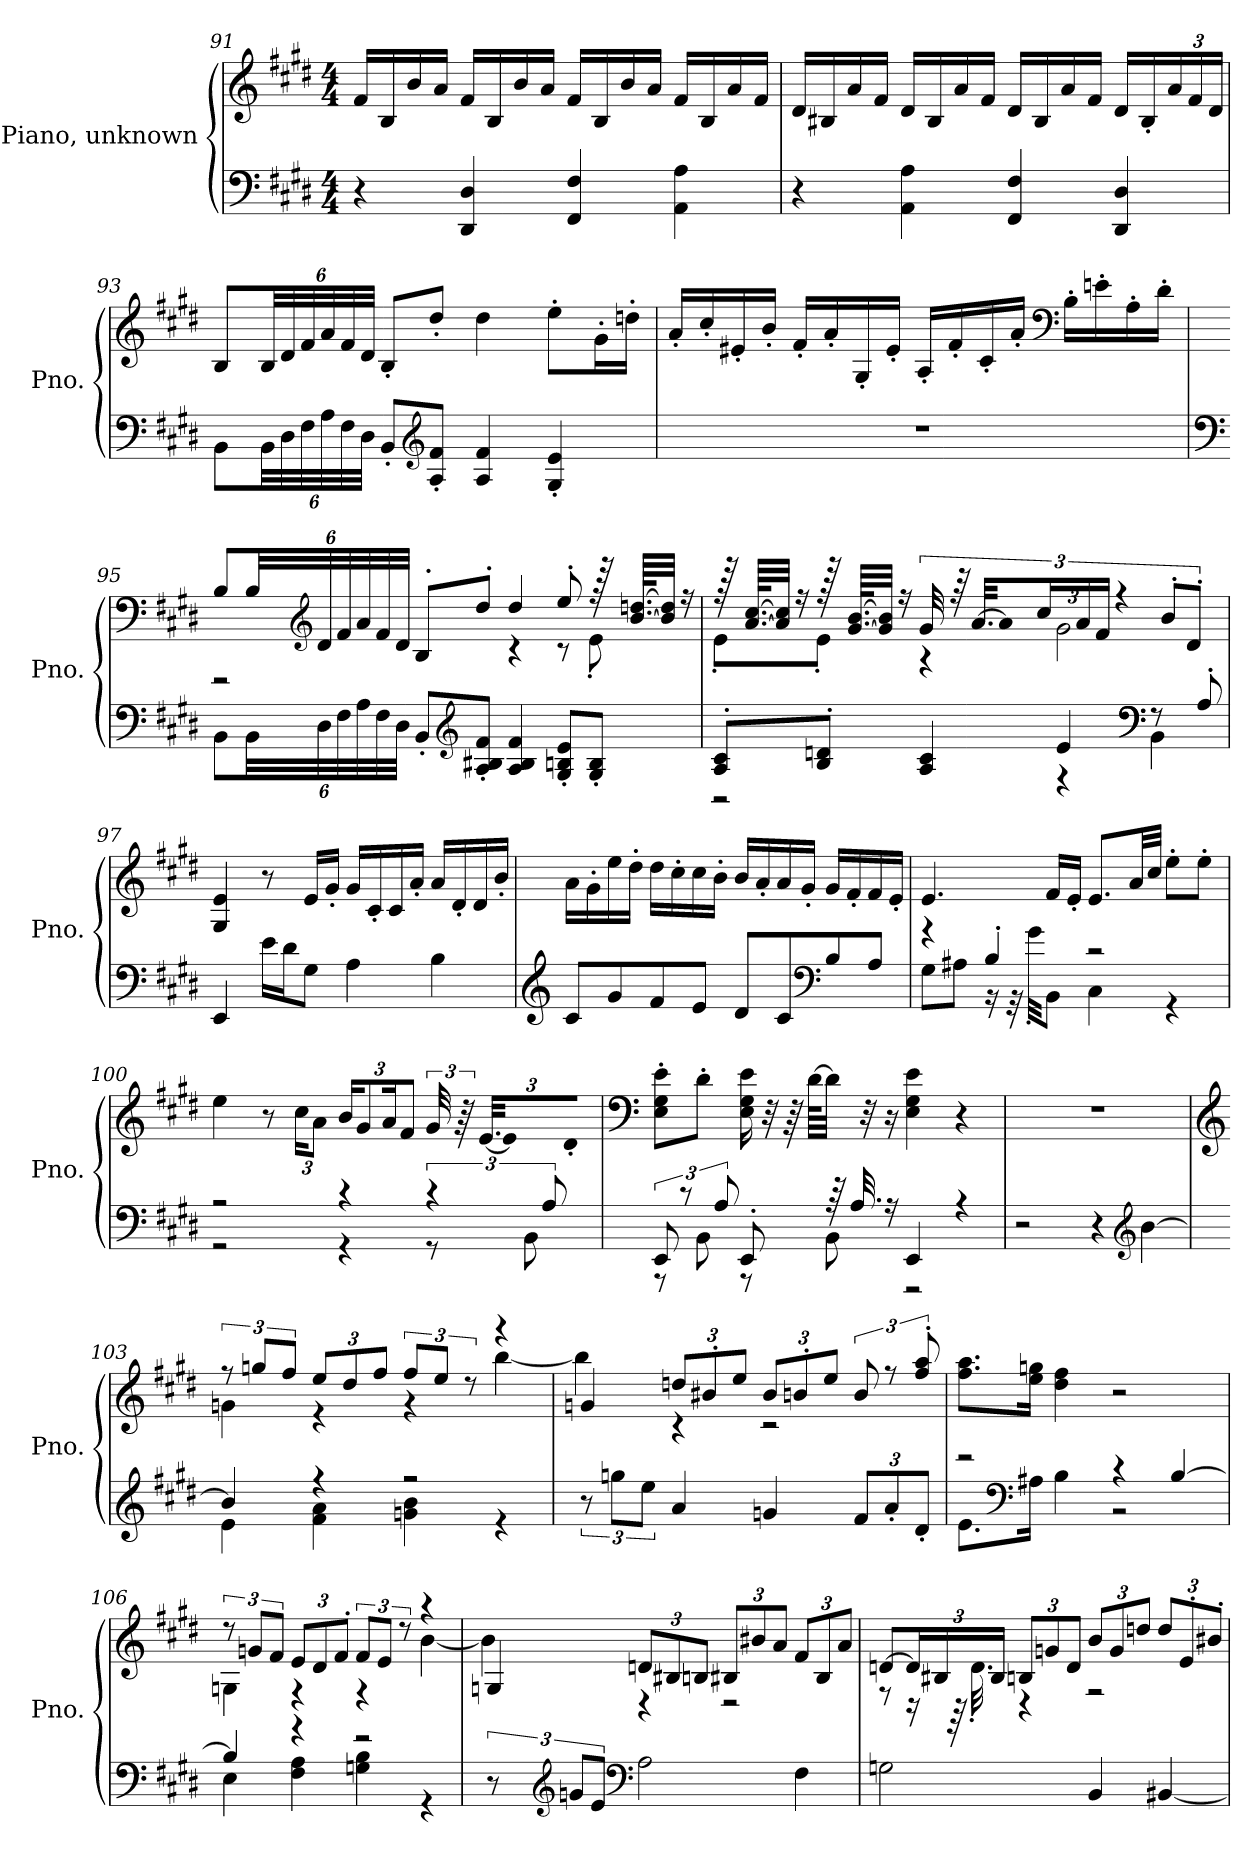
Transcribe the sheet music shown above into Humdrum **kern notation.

**kern	**kern
*part1	*part1
*staff2	*staff1
*I"Piano, unknown	*
*I'Pno.	*
!!LO:LB:g=z
*clefF4	*clefG2
*k[f#c#g#d#]	*k[f#c#g#d#]
*M4/4	*M4/4
=91	=91
4r	16f#/LL
.	16B/
.	16b/
.	16a/JJ
4DD#/ 4D#/	16f#/LL
.	16B/
.	16b/
.	16a/JJ
4FF#/ 4F#/	16f#/LL
.	16B/
.	16b/
.	16a/JJ
4AA\ 4A\	16f#/LL
.	16B/
.	16a/
.	16f#/JJ
=92	=92
4r	16d#/LL
.	16B#X/
.	16a/
.	16f#/JJ
4AA\ 4A\	16d#/LL
.	16B#/
.	16a/
.	16f#/JJ
4FF#/ 4F#/	16d#/LL
.	16B#/
.	16a/
.	16f#/JJ
4DD#/ 4D#/	16d#/LL
.	16B#'/
*	*Xbrackettup
.	24a/
.	24f#/
.	24d#/JJ
!!LO:PB:g=z
=93	=93
8BB\L	8B/L
*Xbrackettup	*
48BB\LL	48B/LL
48D#\	48d#/
48F#\	48f#/
48A\	48a/
48F#\	48f#/
48D#\JJJ	48d#/JJJ
8BB'/L	8B'/L
*clefG2	*
8A/' 8f#/'J	8dd#'/J
4A/ 4f#/	4dd#\
4G#/' 4e/'	8ee'\L
.	16g#'\L
.	16ddn'\JJ
=94	=94
1r	16a'/LL
.	16cc#'/
.	16e#X'/
.	16b'/JJ
.	16f#'/LL
.	16a'/
.	16G#'/
.	16e#'/JJ
.	16A'/LL
.	16f#'/
.	16c#'/
.	16a'/JJ
*	*clefF4
.	16B'\LL
.	16en'\
.	16A'\
.	16d#'\JJ
!!LO:LB:g=z
=95	=95
*clefF4	*
*	*^
8BB\L	8B/L	2r
48BB\LL	48B/LL	.
*	*clefG2	*
48D#\	48d#/	.
48F#\	48f#/	.
48A\	48a/	.
48F#\	48f#/	.
48D#\JJJ	48d#/JJJ	.
8BB'/L	8B'/L	.
*clefG2	*	*
8A/' 8B#X/' 8f#/'J	8dd#'/J	.
4A/ 4B#/ 4f#/	4dd#/	4r
8G#/' 8Bn/' 8e/'L	8ee'/	8r
8G#/' 8B/'J	128r	8e'\
.	[64.b/ [64.ddn/KLLL	.
.	32b/] 32dd/]JJJ	.
.	16r	.
!!LO:LB:g=z	!!
=96	=96	=96
*^	*	*
8A/' 8c#/'L	2r	128r	8e'\L
.	.	[64.a/ [64.cc#/KLLL	.
.	.	32a/] 32cc#/]JJJ	.
.	.	16r	.
8B/' 8dn/'J	.	128r	8e'\J
.	.	[64.g#/ [64.b/KLLL	.
.	.	32g#/] 32b/]JJJ	.
.	.	16r	.
*	*	*brackettup	*
4A/ 4c#/	.	48g#/	4r
.	.	96r	.
.	.	[48.a/KLL	.
.	.	16a/]	.
*	*	*Xbrackettup	*
.	.	24cc#/	.
.	.	24a/	.
.	.	24f#/JJ	.
4e/	4r	4r	2g#\
*clefF4	*	*	*
8r	4BB\	8b'/L	.
8A'/	.	8d#'/J	.
*v	*v	*	*
*	*v	*v
=97	=97
4EE/	4G#/ 4e/
16e\LL	8r
16d#\J	.
8G#\J	16e/LL
.	16g#'/JJ
4A\	16g#/LL
.	16c#'/
.	16c#/
.	16a'/JJ
4B\	16a/LL
.	16d#'/
.	16d#/
.	16b'/JJ
!!LO:LB:g=z
=98	=98
*clefG2	*
8c#/L	16a\LL
.	16g#'\
8g#/	16ee\
.	16dd#'\JJ
8f#/	16dd#\LL
.	16cc#'\
8e/J	16cc#\
.	16b'\JJ
8d#/L	16b/LL
.	16a'/
8c#/	16a/
.	16g#'/JJ
*clefF4	*
8B/	16g#/LL
.	16f#'/
8A/J	16f#/
.	16e'/JJ
=99	=99
*^	*
4r	8G#\L	4.e/
.	8A#X\J	.
4B'/	16r	.
.	32r	.
.	32g#'\KKL	.
.	8BB\J	16f#/LL
.	.	16e'/JJ
2r	4C#\	8.e/L
.	.	32a/LL
.	.	32cc#/JJJ
.	4r	8ee'\L
.	.	8ee'\J
!!LO:LB:g=z
=100	=100	=100
2r	2r	4ee\
.	.	8r
.	.	24cc#\KL
.	.	12a\J
4r	4r	24b/KL
.	.	12g#/
.	.	24a/K
.	.	12f#/J
*brackettup	*	*brackettup
6r	8r	48g#/
.	.	96r
.	.	[48.e/KLL
.	.	16e/J]
.	8BB\	8d#'/J
12A/	.	.
=101	=101	=101
*	*	*clefF4
12EE/	8r	8E\' 8G#\' 8e\'L
12r	.	.
.	8BB\	8d#'\J
12A/	.	.
8EE'/	8r	16E\ 16G#\ 16e\
.	.	32r
.	.	64r
.	.	[64d#\KLLL
64r	8BB\	32d#\JJJ]
32.A/	.	.
.	.	32r
16r	.	16r
4EE/	2r	4E\ 4G#\ 4e\
4r	.	4r
*v	*v	*
=102	=102
2r	1r
4r	.
*clefG2	*
[4b\	.
!!LO:LB:g=z
=103	=103
*	*clefG2
*^	*^
4b/]	4e\	12r	4gn\
.	.	12ggn/L	.
.	.	12ff#/J	.
*	*	*Xbrackettup	*
4r	4f#\ 4a\	12ee/L	4r
.	.	12dd#/	.
.	.	12ff#/J	.
*	*	*brackettup	*
2r	4gn\ 4b\	12ff#/L	4r
.	.	12ee/J	.
.	.	12r	.
.	4r	4r	[4bb\
*v	*v	*	*
=104	=104	=104
12r	4gn/	4bb\]
12ggn\L	.	.
12ee\J	.	.
*	*Xbrackettup	*
4a/	12ddn/L	4r
.	12b#X'/	.
.	12ee/J	.
4gn/	12b#/L	2r
.	12bn'/	.
.	12ee/J	.
*Xbrackettup	*brackettup	*
12f#/L	12b/	.
12a'/	12r	.
12d#'/J	12ff#/' 12aa/'	.
*	*v	*v
=105	=105
*^	*
2r	8.e\L	8.ff#\ 8.aa\L
*clefF4	*	*
.	16A#X\Jk	16ee\ 16ggn\Jk
.	4B\	4dd#\ 4ff#\
4r	2r	2r
[4B/	.	.
!!LO:PB:g=z
=106	=106	=106
*	*	*^
4B/]	4E\	12r	4Gn\
.	.	12gn/L	.
.	.	12f#/J	.
*	*	*Xbrackettup	*
4r	4F#\ 4A\	12e/L	4r
.	.	12d#/	.
.	.	12f#'/J	.
*	*	*brackettup	*
2r	4Gn\ 4B\	12f#/L	4r
.	.	12e/J	.
.	.	12r	.
.	4r	4r	[4b\
*v	*v	*	*
=107	=107	=107
*brackettup	*	*
12r	4Gn/	4b\]
*clefG2	*	*
12gn/L	.	.
12e/J	.	.
*clefF4	*	*
*	*Xbrackettup	*
2A\	12dn/L	4r
.	12B#X/	.
.	12Bn/J	.
.	12B#X/L	2r
.	12b#X/	.
.	12a/J	.
4F#\	12f#/L	.
.	12B#/	.
.	12a/J	.
!!LO:LB:g=z	!!
=108	=108	=108
2Gn\	[8dn/L	8r
.	24d/L]	16r
.	24B#X/	.
.	.	64r
.	.	32.d'\
.	24B#/JJ	.
.	12Bn/L	4r
.	12gn/	.
.	12d/J	.
4BB/	12b/L	2r
.	12g/	.
.	12ddn/J	.
[4BB#X/	12dd/L	.
.	12e'/	.
.	12b#X'/J	.
*	*v	*v
=	=
*-	*-
